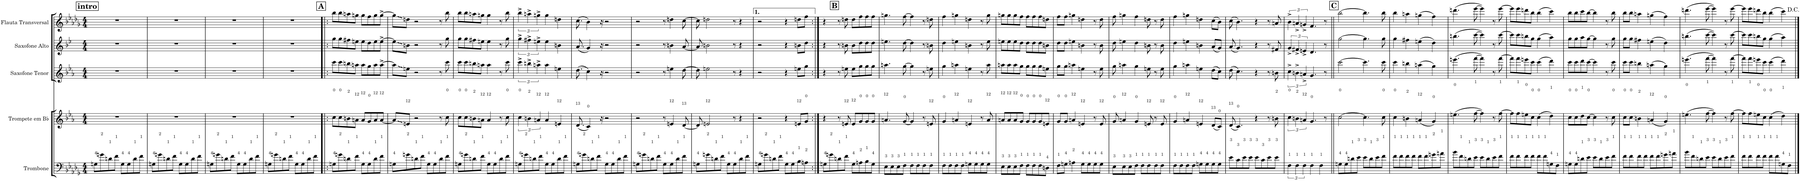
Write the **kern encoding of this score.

**kern	**kern	**kern	**kern	**kern
*part5	*part4	*part3	*part2	*part1
*staff5	*staff4	*staff3	*staff2	*staff1
*I"Trombone	*I"Trompete em Bb	*I"Saxofone Tenor	*I"Saxofone Alto	*I"Flauta Transversal
*I'Tbn.	*I'Tpt. em Bb	*I'Sax. Tn.	*	*I'Fl.
*clefF4	*clefG2	*clefG2	*clefG2	*clefG2
*	*Trd1c2	*Trd8c14	*Trd5c9	*
*k[b-e-a-d-g-]	*k[b-e-a-]	*k[b-e-a-]	*k[b-e-]	*k[b-e-a-d-g-]
*M4/4	*M4/4	*M4/4	*M4/4	*M4/4
!!LO:REH:place=s1:a:B:cj:fs=14:t=intro
=1	=1	=1	=1	=1
8Gn\L	1r	1r	1r	1r
8gn\	.	.	.	.
8dn\	.	.	.	.
8f\J	.	.	.	.
8G\L	.	.	.	.
8G\	.	.	.	.
8d\	.	.	.	.
8f\J	.	.	.	.
=2	=2	=2	=2	=2
8Gn\L	1r	1r	1r	1r
8gn\	.	.	.	.
8dn\	.	.	.	.
8f\J	.	.	.	.
8G\L	.	.	.	.
8G\	.	.	.	.
8d\	.	.	.	.
8f\J	.	.	.	.
=3	=3	=3	=3	=3
8Gn\L	1r	1r	1r	1r
8gn\	.	.	.	.
8dn\	.	.	.	.
8f\J	.	.	.	.
8G\L	.	.	.	.
8G\	.	.	.	.
8d\	.	.	.	.
8f\J	.	.	.	.
=4	=4	=4	=4	=4
8Gn\L	1r	1r	1r	1r
8gn\	.	.	.	.
8dn\	.	.	.	.
8f\J	.	.	.	.
8G\L	.	.	.	.
8G\	.	.	.	.
8d\	.	.	.	.
8f\J	.	.	.	.
!!LO:REH:place=s1:a:B:cj:fs=14:t=A
=5!|:	=5!|:	=5!|:	=5!|:	=5!|:
8Gn\L	8cc\L	8ccc\L	8gg\L	8bb-\L
8gn\	8cc\	8ccc\	8gg\	8bb-\
8dn\	8bn\	8bbn\	8ff#X\	8aan\
8f\J	8an\J	8aan\J	8een\J	8ggn\J
8G\L	8a/L	8aa\L	8ee\L	8gg\L
8G\	8g/	8gg\	8dd\	8ff\
8d\	8a/	8aa\	8ee\	8gg\
8f\J	[8a/J	[8aa^\J	[8ee^\J	[8gg^\J
=6	=6	=6	=6	=6
8Gn\L	8a/L]	8aa\L]	8ee\L]	8gg\L]
8gn\	8en/J	8een\J	8bn\J	8ddn\J
8dn\	2r	2r	2r	2r
8f\J	.	.	.	.
8G\L	.	.	.	.
8G\	.	.	.	.
8d\	8r	8r	8r	8r
8f\J	8cc\	8ccc\	8gg\	8bb-\
=7	=7	=7	=7	=7
8Gn\L	8cc\L	8ccc\L	8gg\L	8bb-\L
8gn\	8cc\	8ccc\	8gg\	8bb-\
8dn\	8bn\	8bbn\	8ff#X\	8aan\
8f\J	8an\J	8aan\J	8een\J	8ggn\J
8G\L	4a/	4aa\	4ee\	4gg\
8G\	.	.	.	.
8d\	8r	8r	8r	8r
8f\J	8cc\	8ccc\	8gg\	8bb-\
=8	=8	=8	=8	=8
8Gn\L	6cc\	6ccc^\	6gg^\	6bb-^\
8gn\	.	.	.	.
.	6bn\	6bbn^\	6ff#X^\	6aan^\
8dn\	.	.	.	.
.	6an/	6aan^\	6een^\	6ggn^\
8f\J	.	.	.	.
8G\L	4a/	4aa\	4ee\	4gg\
8G\	.	.	.	.
8d\	4en/	4een\	4bn\	4ddn\
8f\J	.	.	.	.
=9	=9	=9	=9	=9
8Gn\L	(8.d/	(8.dd\	(8.a/	(8.cc\
8gn\	.	.	.	.
.	4c/)	4cc\)	4g/)	4b-\)
8dn\	.	.	.	.
8f\J	.	.	.	.
.	16r	16r	16r	16r
8G\L	2r	2r	2r	2r
8G\	.	.	.	.
8d\	.	.	.	.
8f\J	.	.	.	.
=10	=10	=10	=10	=10
8Gn\L	2r	2r	2r	2r
8gn\	.	.	.	.
8dn\	.	.	.	.
8f\J	.	.	.	.
8G\L	8r	8r	8r	8r
8G\	4en/	4een\	4bn\	4ddn\
8d\	.	.	.	.
8f\J	[8d/	[8dd\	[8a/	[8cc\
=11	=11	=11	=11	=11
8Gn\L	8d/]	8dd\]	8a/]	8cc\]
8gn\	2en/	2een\	2bn\	2ddn\
8dn\	.	.	.	.
8f\J	.	.	.	.
8G\L	.	.	.	.
8G\	8r	8r	8r	8r
8d\	4r	4r	4r	4r
8f\J	.	.	.	.
=12	=12	=12	=12	=12
8Gn\L	2r	2r	2r	2r
8gn\	.	.	.	.
8dn\	.	.	.	.
8f\J	.	.	.	.
8G\L	4r	4r	4r	4r
8G\	.	.	.	.
8B-\	8en/L	8een\L	8bn\L	8ddn\L
8An\J	8g/J	8gg\J	8dd\J	8ff\J
!!LO:REH:place=s1:a:B:cj:fs=14:t=B:qo=1.5
=13:|!	=13:|!	=13:|!	=13:|!	=13:|!
8Gn\L	4r	4r	4r	4r
8gn\	.	.	.	.
8dn\	8r	8r	8r	8r
8f\J	8en/	8een\	8bn\	8ddn\
8G\L	8e/L	8ee\L	8b\L	8dd\L
8An\	8g/	8gg\	8dd\	8ff\
8B-\	8g/	8gg\	8dd\	8ff\
8G\J	8g/J	8gg\J	8dd\J	8ff\J
=14	=14	=14	=14	=14
8E-\L	4.an/	4.aan\	4.een\	4.ggn\
8E-\	.	.	.	.
8E-\	.	.	.	.
8F\J	[8g/	[8gg\	[8dd\	[8ff\
8F\L	4g/]	4gg\]	4dd\]	4ff\]
8F\	.	.	.	.
8F\	8r	8r	8r	8r
8F\J	8en/	8een\	8bn\	8ddn\
=15	=15	=15	=15	=15
8F\L	4g/	4gg\	4dd\	4ff\
8F\	.	.	.	.
8F\	4an/	4aan\	4een\	4ggn\
8F\J	.	.	.	.
8Gn\L	4en/	4een\	4bn\	4ddn\
8G\	.	.	.	.
8G\	8r	8r	8r	8r
8G\J	8a/	8aa\	8ee\	8gg\
=16	=16	=16	=16	=16
8E-\L	8an/L	8aan\L	8een\L	8ggn\L
8E-\	8a/	8aa\	8ee\	8gg\
8E-\	8a/	8aa\	8ee\	8gg\
8F\J	8g/J	8gg\J	8dd\J	8ff\J
8F\L	8g/L	8gg\L	8dd\L	8ff\L
8F\	8g/	8gg\	8dd\	8ff\
8F\	8g/	8gg\	8dd\	8ff\
8Dn\J	8en/J	8een\J	8bn\J	8ddn\J
=17	=17	=17	=17	=17
8F\L	8g/L	8gg\L	8dd\L	8ff\L
8Gn\J	8g/J	8gg\J	8dd\J	8ff\J
4An\	4an/	4aan\	4een\	4ggn\
8G\L	4en/	4een\	4bn\	4ddn\
8G\	.	.	.	.
8G\	8r	8r	8r	8r
8G\J	8e/	8ee\	8b\	8dd\
=18	=18	=18	=18	=18
8E-\L	8g/	8gg\	8dd\	8ff\
8E-\	4an/	4aan\	4een\	4ggn\
8E-\	.	.	.	.
8F\J	4g/	4gg\	4dd\	4ff\
8F\L	.	.	.	.
8F\	8en/	8een\	8bn\	8ddn\
8F\	8r	8r	8r	8r
8F\J	8e/	8ee\	8b\	8dd\
=19	=19	=19	=19	=19
8F\L	4g/	4gg\	4dd\	4ff\
8F\	.	.	.	.
8F\	4an/	4aan\	4een\	4ggn\
8F\J	.	.	.	.
8Gn\L	4en/	4een\	4bn\	4ddn\
8G\	.	.	.	.
8G\	(8d/L	(8dd\L	(8a/L	(8cc\L
8G\J	8c/J)	8cc\J)	8g/J)	8b-\J)
=20	=20	=20	=20	=20
8e-\L	(8d/	(8dd\	(8a/	(8cc\
8c\	4.c/)	4.cc\)	4.g/)	4.b-\)
8e-\	.	.	.	.
8e-\J	.	.	.	.
8e-\L	4r	4r	4r	4r
8c\	.	.	.	.
8e-\	8r	8r	8r	8r
8e-\J	8bn\	8bn\	8f#X/	8an/
=21	=21	=21	=21	=21
6F\	6cc\	6cc^\	6g^/	6b-^\
6F\	6bn\	6bn^\	6f#X^/	6an^/
6F\	6an/	6an^/	6en^/	6gn^/
4F\	4.g/	4.g/	4.d/	4.f/
4F\	.	.	.	.
.	8r	8r	8r	8r
!!LO:REH:place=s1:a:B:cj:fs=14:t=C
=22||	=22||	=22||	=22||	=22||
8Gn\L	[2cc\	[2ccc\	[2gg\	[2bb-\
8G\	.	.	.	.
8dn\	.	.	.	.
8e-\J	.	.	.	.
8e-\L	4.cc\]	4.ccc\]	4.gg\]	4.bb-\]
8d\	.	.	.	.
8e-\	.	.	.	.
8f\J	8cc\	8ccc\	8gg\	8bb-\
=23	=23	=23	=23	=23
8f\L	4cc\	4ccc\	4gg\	4bb-\
8f\	.	.	.	.
8f\	4bn\	4bbn\	4ff#X\	4aan\
8f\J	.	.	.	.
8f\L	(4an/	(4aan\	(4een\	(4ggn\
8f\	.	.	.	.
8gn\	4g/)	4gg\)	4dd\)	4ff\)
8an\J	.	.	.	.
=24	=24	=24	=24	=24
8b-\L	(4.een\	(4.eeen\	(4.bbn\	(4.dddn\
8f\	.	.	.	.
8dn\	.	.	.	.
8e-\J	[8ff\	[8fff\	[8ccc\	[8eee-\
8e-\L	4ff\])	4fff\])	4ccc\])	4eee-\])
8d\	.	.	.	.
8e-\	8r	8r	8r	8r
8f\J	[8ff\	[8fff\	[8ccc\	[8eee-\
=25	=25	=25	=25	=25
8f\L	8ff\L]	8fff\L]	8ccc\L]	8eee-\L]
8f\	8ff\	8fff\	8ccc\	8eee-\
8f\	8een\	8eeen\	8bbn\	8dddn\
8f\J	8cc\J	8ccc\J	8gg\J	8bb-\J
8f\L	(4cc\	(4ccc\	(4gg\	(4bb-\
8f\	.	.	.	.
8Gn\	4dd\)	4ddd\)	4aa\)	4ccc\)
8F\J	.	.	.	.
=26	=26	=26	=26	=26
8Gn\L	8cc\L	8ccc\L	8gg\L	8bb-\L
8G\	8cc\	8ccc\	8gg\	8bb-\
8dn\	8dd\	8ddd\	8aa\	8ccc\
8e-\J	[8cc\J	[8ccc\J	[8gg\J	[8bb-\J
8e-\L	4cc\]	4ccc\]	4gg\]	4bb-\]
8d\	.	.	.	.
8e-\	8r	8r	8r	8r
8f\J	8cc\	8ccc\	8gg\	8bb-\
=27	=27	=27	=27	=27
8f\L	8cc\L	8ccc\L	8gg\L	8bb-\L
8f\	8cc\J	8ccc\J	8gg\J	8bb-\J
8f\	4bn\	4bbn\	4ff#X\	4aan\
8f\J	.	.	.	.
8f\L	(4an/	(4aan\	(4een\	(4ggn\
8f\	.	.	.	.
8gn\	4g/)	4gg\)	4dd\)	4ff\)
8an\J	.	.	.	.
=28	=28	=28	=28	=28
8b-\L	(4.een\	(4.eeen\	(4.bbn\	(4.dddn\
8f\	.	.	.	.
8dn\	.	.	.	.
8e-\J	[8ff\	[8fff\	[8ccc\	[8eee-\
8e-\L	4ff\])	4fff\])	4ccc\])	4eee-\])
8d\	.	.	.	.
8e-\	8r	8r	8r	8r
8f\J	[8ff\	[8fff\	[8ccc\	[8eee-\
=29	=29	=29	=29	=29
8f\L	8ff\L]	8fff\L]	8ccc\L]	8eee-\L]
8f\	8ff\	8fff\	8ccc\	8eee-\
8f\	8een\	8eeen\	8bbn\	8dddn\
8f\J	8cc\J	8ccc\J	8gg\J	8bb-\J
8f\L	(4cc\	(4ccc\	(4gg\	(4bb-\
8f\	.	.	.	.
8Gn\	4dd\)	4ddd\)	4aa\)	4ccc\)
8F\J	.	.	.	.
==	==	==	==	==
*-	*-	*-	*-	*-
